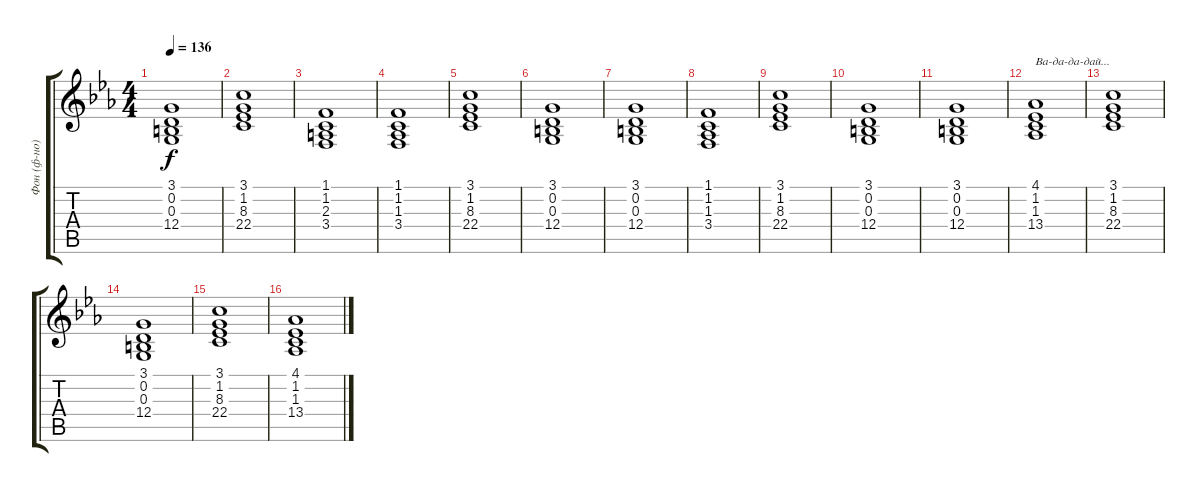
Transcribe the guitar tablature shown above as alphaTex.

\track ("Фон (ф-но)" "Фон (ф-но)") {instrument electricpiano1}
\staff {score tabs}
\tuning (E4 B3 G3 D3 A2 E2) {hide}
\ts (4 4)
\tempo 136
\clef g2
\ks cminor
(3.1 0.2 0.3 12.4).1{dy f} |
(3.1 1.2 8.3 22.4).1 |
(1.1 1.2 2.3 3.4).1 |
(1.1 1.2 1.3 3.4).1 |
(3.1 1.2 8.3 22.4).1 |
(3.1 0.2 0.3 12.4).1 |
(3.1 0.2 0.3 12.4).1 |
(1.1 1.2 1.3 3.4).1 |
(3.1 1.2 8.3 22.4).1 |
(3.1 0.2 0.3 12.4).1 |
(3.1 0.2 0.3 12.4).1 |
(4.1 1.2 1.3 13.4).1{txt "Ва-да-да-дай..."} |
(3.1 1.2 8.3 22.4).1 |
(3.1 0.2 0.3 12.4).1 |
(3.1 1.2 8.3 22.4).1 |
(4.1 1.2 1.3 13.4).1
